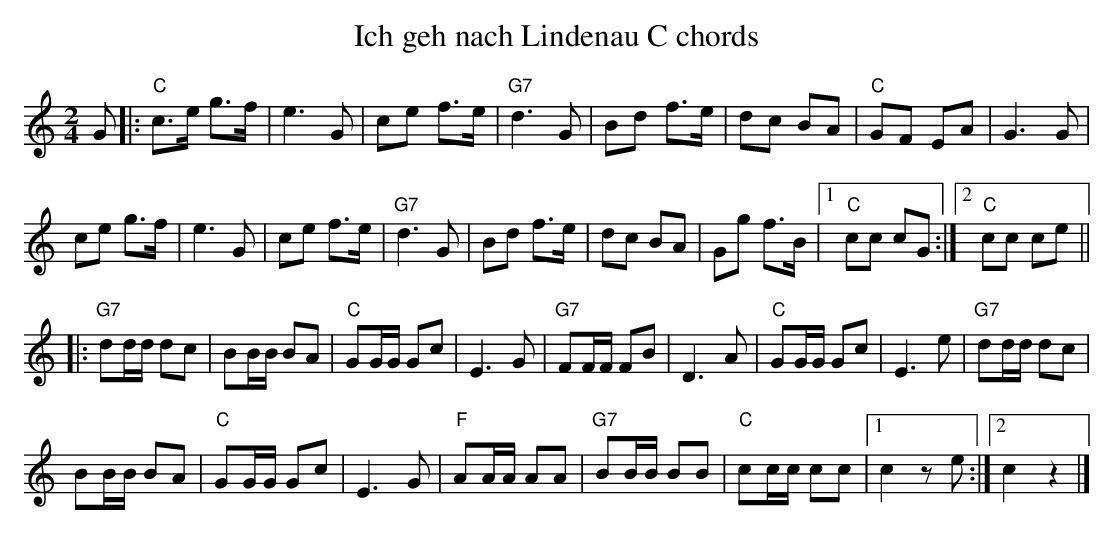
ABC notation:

X:1
T: Ich geh nach Lindenau C chords
M:2/4
L:1/8
K:C %%MIDI gchordon
G |: "C"c>e g>f | e3G | ce f>e | "G7"d3G | Bd f>e | dc BA | "C"GF EA | G3G |
ce g>f | e3 G | ce f>e | "G7"d3G | Bd f>e | dc BA | Gg f>B |1 "C"cc cG :|2 "C"cc ce ||
|: "G7"dd/d/ dc | BB/B/ BA | "C"GG/G/ Gc | E3G | "G7"FF/F/ FB | D3A | "C"GG/G/ Gc | E3e | "G7"dd/d/ dc |
BB/B/ BA | "C"GG/G/ Gc | E3G | "F"AA/A/ AA | "G7"BB/B/ BB | "C"cc/c/ cc |1 c2 ze :|2 c2 z2 |]
